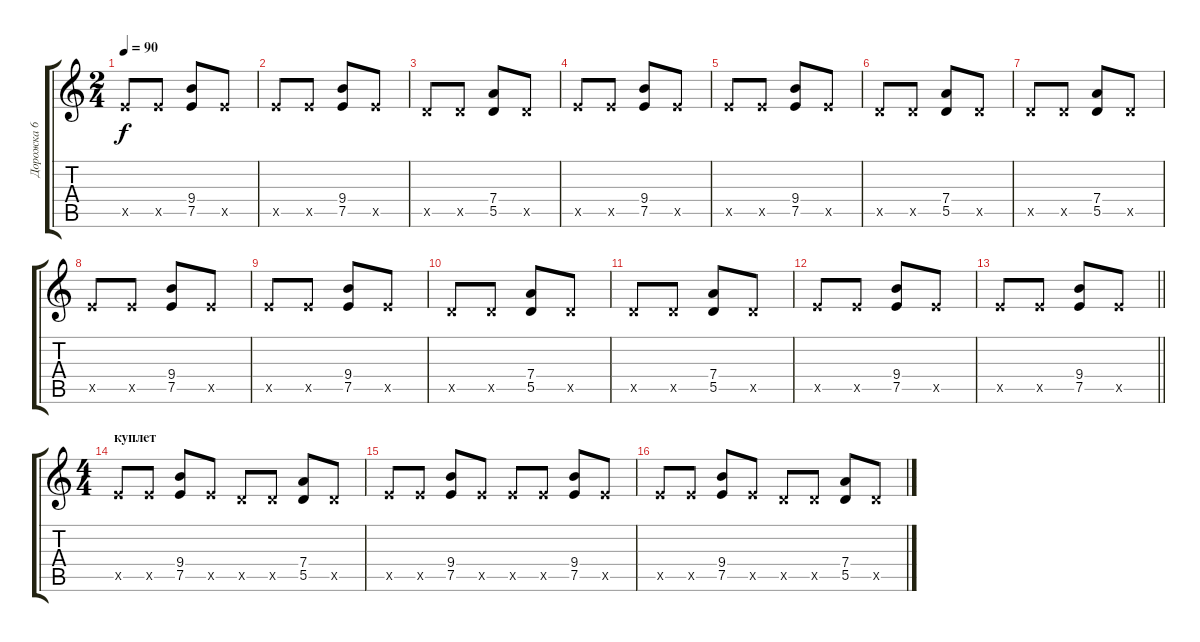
\track ("Дорожка 6" "Дорожка 6") {instrument electricguitarjazz}
\staff {score tabs}
\tuning (E4 B3 G3 D3 A2 E2) {hide}
\ts (2 4)
\tempo 90
\clef g2
\ks c
7.5{x}.8{dy f} 7.5{x}.8 (9.4 7.5).8 7.5{x}.8 |
7.5{x}.8 7.5{x}.8 (9.4 7.5).8 7.5{x}.8 |
5.5{x}.8 5.5{x}.8 (7.4 5.5).8 5.5{x}.8 |
7.5{x}.8 7.5{x}.8 (9.4 7.5).8 7.5{x}.8 |
7.5{x}.8 7.5{x}.8 (9.4 7.5).8 7.5{x}.8 |
5.5{x}.8 5.5{x}.8 (7.4 5.5).8 5.5{x}.8 |
5.5{x}.8 5.5{x}.8 (7.4 5.5).8 5.5{x}.8 |
7.5{x}.8 7.5{x}.8 (9.4 7.5).8 7.5{x}.8 |
7.5{x}.8 7.5{x}.8 (9.4 7.5).8 7.5{x}.8 |
5.5{x}.8 5.5{x}.8 (7.4 5.5).8 5.5{x}.8 |
5.5{x}.8 5.5{x}.8 (7.4 5.5).8 5.5{x}.8 |
7.5{x}.8 7.5{x}.8 (9.4 7.5).8 7.5{x}.8 |
\barLineRight lightlight
7.5{x}.8 7.5{x}.8 (9.4 7.5).8 7.5{x}.8 |
\ts (4 4)
\section ("" "куплет")
7.5{x}.8{volume 16 instrument overdrivenguitar} 7.5{x}.8 (9.4 7.5).8 7.5{x}.8 5.5{x}.8 5.5{x}.8 (7.4 5.5).8 5.5{x}.8 |
7.5{x}.8 7.5{x}.8 (9.4 7.5).8 7.5{x}.8 7.5{x}.8 7.5{x}.8 (9.4 7.5).8 7.5{x}.8 |
7.5{x}.8{instrument overdrivenguitar} 7.5{x}.8 (9.4 7.5).8 7.5{x}.8 5.5{x}.8 5.5{x}.8 (7.4 5.5).8 5.5{x}.8
